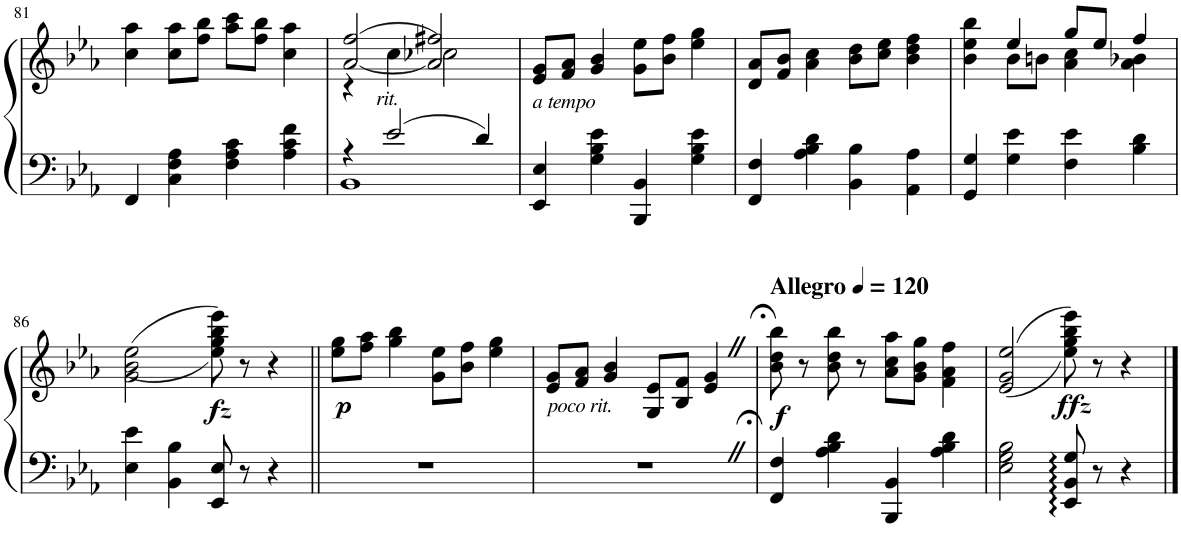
**kern	**kern	**dynam
*part1	*part1	*part1
*staff2	*staff1	*staff1/2
*I"Piano	*	*
*I'Pno.	*	*
!!LO:PB:g=z
*clefF4	*clefG2	*
*k[b-e-a-]	*k[b-e-a-]	*
*M4/4	*M4/4	*
*met(c)	*met(c)	*
=81	=81	=81
4FF/	4cc\ 4aa-\	.
4C\ 4F\ 4A-\	8cc\ 8aa-\L	.
.	8ff\ 8bb-\J	.
4F\ 4A-\ 4c\	8aa-\ 8ccc\L	.
.	8ff\ 8bb-\J	.
4A-\ 4c\ 4f\	4cc\ 4aa-\	.
=82	=82	=82
*^	*^	*
4r	1BB-	([<2a-/ 2ff/	4r	.
!LO:TX:a:i:t=rit.	!	!	!	!
2e-/	.	.	4cc\	.
.	.	2a-/] 2ff#X/)	2cc-X\	.
4d/	.	.	.	.
*v	*v	*	*	*
*	*v	*v	*
=83	=83	=83
!LO:TX:a:i:t=a tempo	!	!
4EE-/ 4E-/	8e-/ 8g/L	.
.	8f/ 8a-/J	.
4G\ 4B-\ 4e-\	4g/ 4b-/	.
4BBB-/ 4BB-/	8g\ 8ee-\L	.
.	8b-\ 8ff\J	.
4G\ 4B-\ 4e-\	4ee-\ 4gg\	.
=84	=84	=84
4FF/ 4F/	8d/ 8a-/L	.
.	8f/ 8b-/J	.
4A-\ 4B-\ 4d\	4a-\ 4cc\	.
4BB-\ 4B-\	8b-\ 8dd\L	.
.	8cc\ 8ee-\J	.
4AA-\ 4A-\	4b-\ 4dd\ 4ff\	.
=85	=85	=85
*	*^	*
4GG/ 4G/	4b-\ 4ee-\ 4bb-\	4ryy	.
4G\ 4e-\	4ee-/	8b-\L	.
.	.	8bn\J	.
4F\ 4e-\	8gg/L	4a-\ 4cc\	.
.	8ee-/J	.	.
4B-\ 4d\	4ff/	4a-\ 4b-X\	.
*	*v	*v	*
!!LO:LB:g=z
=86	=86	=86
4E-\ 4e-\	(<(2g\ 2b-\ 2ee-\	.
4BB-\ 4B-\	.	.
!	!	!LO:DY:b
8EE-/ 8E-/	8ee-\ 8gg\ 8bb-\ 8eee-\))	fz
8r	8r	.
4r	4r	.
=87||	=87||	=87||
!	!	!LO:DY:b
1r	8ee-\ 8gg\L	p
.	8ff\ 8aa-\J	.
.	4gg\ 4bb-\	.
.	8g\ 8ee-\L	.
.	8b-\ 8ff\J	.
.	4ee-\ 4gg\	.
=88	=88	=88
!LO:TX:a:i:t=poco rit.	!	!
1r;<	8e-/ 8g/L	.
.	8f/ 8a-/J	.
.	4g/ 4b-/	.
.	8G/ 8e-/L	.
.	8B-/ 8f/J	.
.	4e-/;<Z 4g/;<Z	.
=89	=89	=89
*	*MM120	*
!	!LO:TX:a:B:t=Allegro	!
!	!	!LO:DY:b
4FF/ 4F/	8b-\ 8dd\ 8bb-\	f
.	8r	.
4A-\ 4B-\ 4d\	8b-\ 8dd\ 8bb-\	.
.	8r	.
4BBB-/ 4BB-/	8a-\ 8cc\ 8aa-\L	.
.	8g\ 8b-\ 8gg\J	.
4A-\ 4B-\ 4d\	4f\ 4a-\ 4ff\	.
=90	=90	=90
2E-\ 2G\ 2B-\	((<2e-/ 2g/ 2ee-/	.
!	!	!LO:DY:b
8EE-/ 8BB-/ 8G/	8ee-\ 8gg\ 8bb-\ 8eee-\))	other-dynamics
8r	8r	.
4r	4r	.
==	==	==
*-	*-	*-
